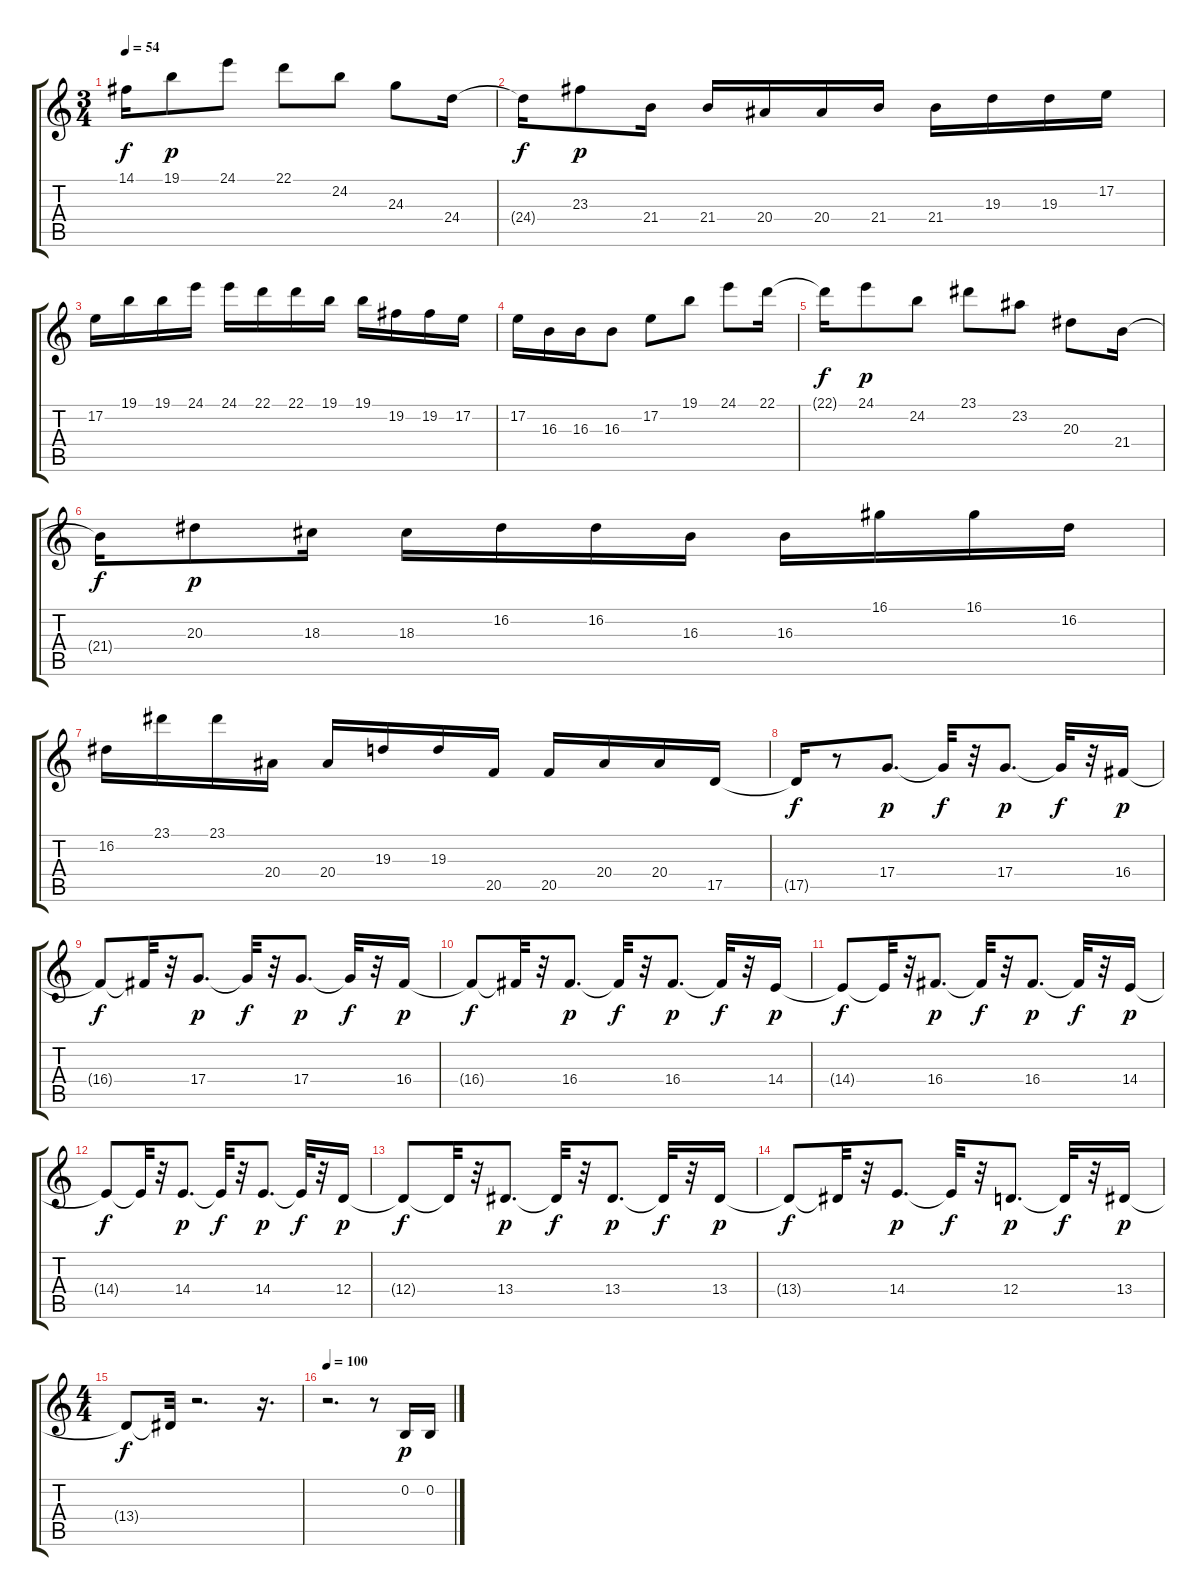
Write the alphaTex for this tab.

\track "" {instrument stringensemble1}
\staff {score tabs}
\tuning (E4 B3 G3 D3 A2 E2) {hide}
\ts (3 4)
\tempo 54
\clef g2
\ks c
14.1{t}.16{dy f} 19.1.8{dy p} 24.1.8 22.1.8 24.2.8 24.3.8 24.4.16 |
24.4{t}.16{dy f} 23.3.8{dy p} 21.4.16 21.4.16 20.4.16 20.4.16 21.4.16 21.4.16 19.3.16 19.3.16 17.2.16 |
17.2.16 19.1.16 19.1.16 24.1.16 24.1.16 22.1.16 22.1.16 19.1.16 19.1.16 19.2.16 19.2.16 17.2.16 |
17.2.16 16.3.16 16.3.16 16.3.8 17.2.8 19.1.8 24.1.8 22.1.16 |
22.1{t}.16{dy f} 24.1.8{dy p} 24.2.8 23.1.8 23.2.8 20.3.8 21.4.16 |
21.4{t}.16{dy f} 20.3.8{dy p} 18.3.16 18.3.16 16.2.16 16.2.16 16.3.16 16.3.16 16.1.16 16.1.16 16.2.16 |
16.2.16 23.1.16 23.1.16 20.4.16 20.4.16 19.3.16 19.3.16 20.5.16 20.5.16 20.4.16 20.4.16 17.5.16 |
17.5{t}.16{dy f} r.8 17.4.8{d dy p instrument pizzicatostrings} 17.4{t}.32{dy f} r.32 17.4.8{d dy p} 17.4{t}.32{dy f} r.32 16.4.16{dy p} |
16.4{t}.8{dy f} 16.4{t}.32 r.32 17.4.8{d dy p} 17.4{t}.32{dy f} r.32 17.4.8{d dy p} 17.4{t}.32{dy f} r.32 16.4.16{dy p} |
16.4{t}.8{dy f} 16.4{t}.32 r.32 16.4.8{d dy p} 16.4{t}.32{dy f} r.32 16.4.8{d dy p} 16.4{t}.32{dy f} r.32 14.4.16{dy p} |
14.4{t}.8{dy f} 14.4{t}.32 r.32 16.4.8{d dy p} 16.4{t}.32{dy f} r.32 16.4.8{d dy p} 16.4{t}.32{dy f} r.32 14.4.16{dy p} |
14.4{t}.8{dy f} 14.4{t}.32 r.32 14.4.8{d dy p} 14.4{t}.32{dy f} r.32 14.4.8{d dy p} 14.4{t}.32{dy f} r.32 12.4.16{dy p} |
12.4{t}.8{dy f} 12.4{t}.32 r.32 13.4.8{d dy p} 13.4{t}.32{dy f} r.32 13.4.8{d dy p} 13.4{t}.32{dy f} r.32 13.4.16{dy p} |
13.4{t}.8{dy f} 13.4{t}.32 r.32 14.4.8{d dy p} 14.4{t}.32{dy f} r.32 12.4.8{d dy p} 12.4{t}.32{dy f} r.32 13.4.16{dy p} |
\ts (4 4)
13.4{t}.8{dy f} 13.4{t}.32 r.2{d} r.16{d} |
\tempo 100
r.2{d} r.8 0.2.16{dy p instrument synthstrings1} 0.2.16
